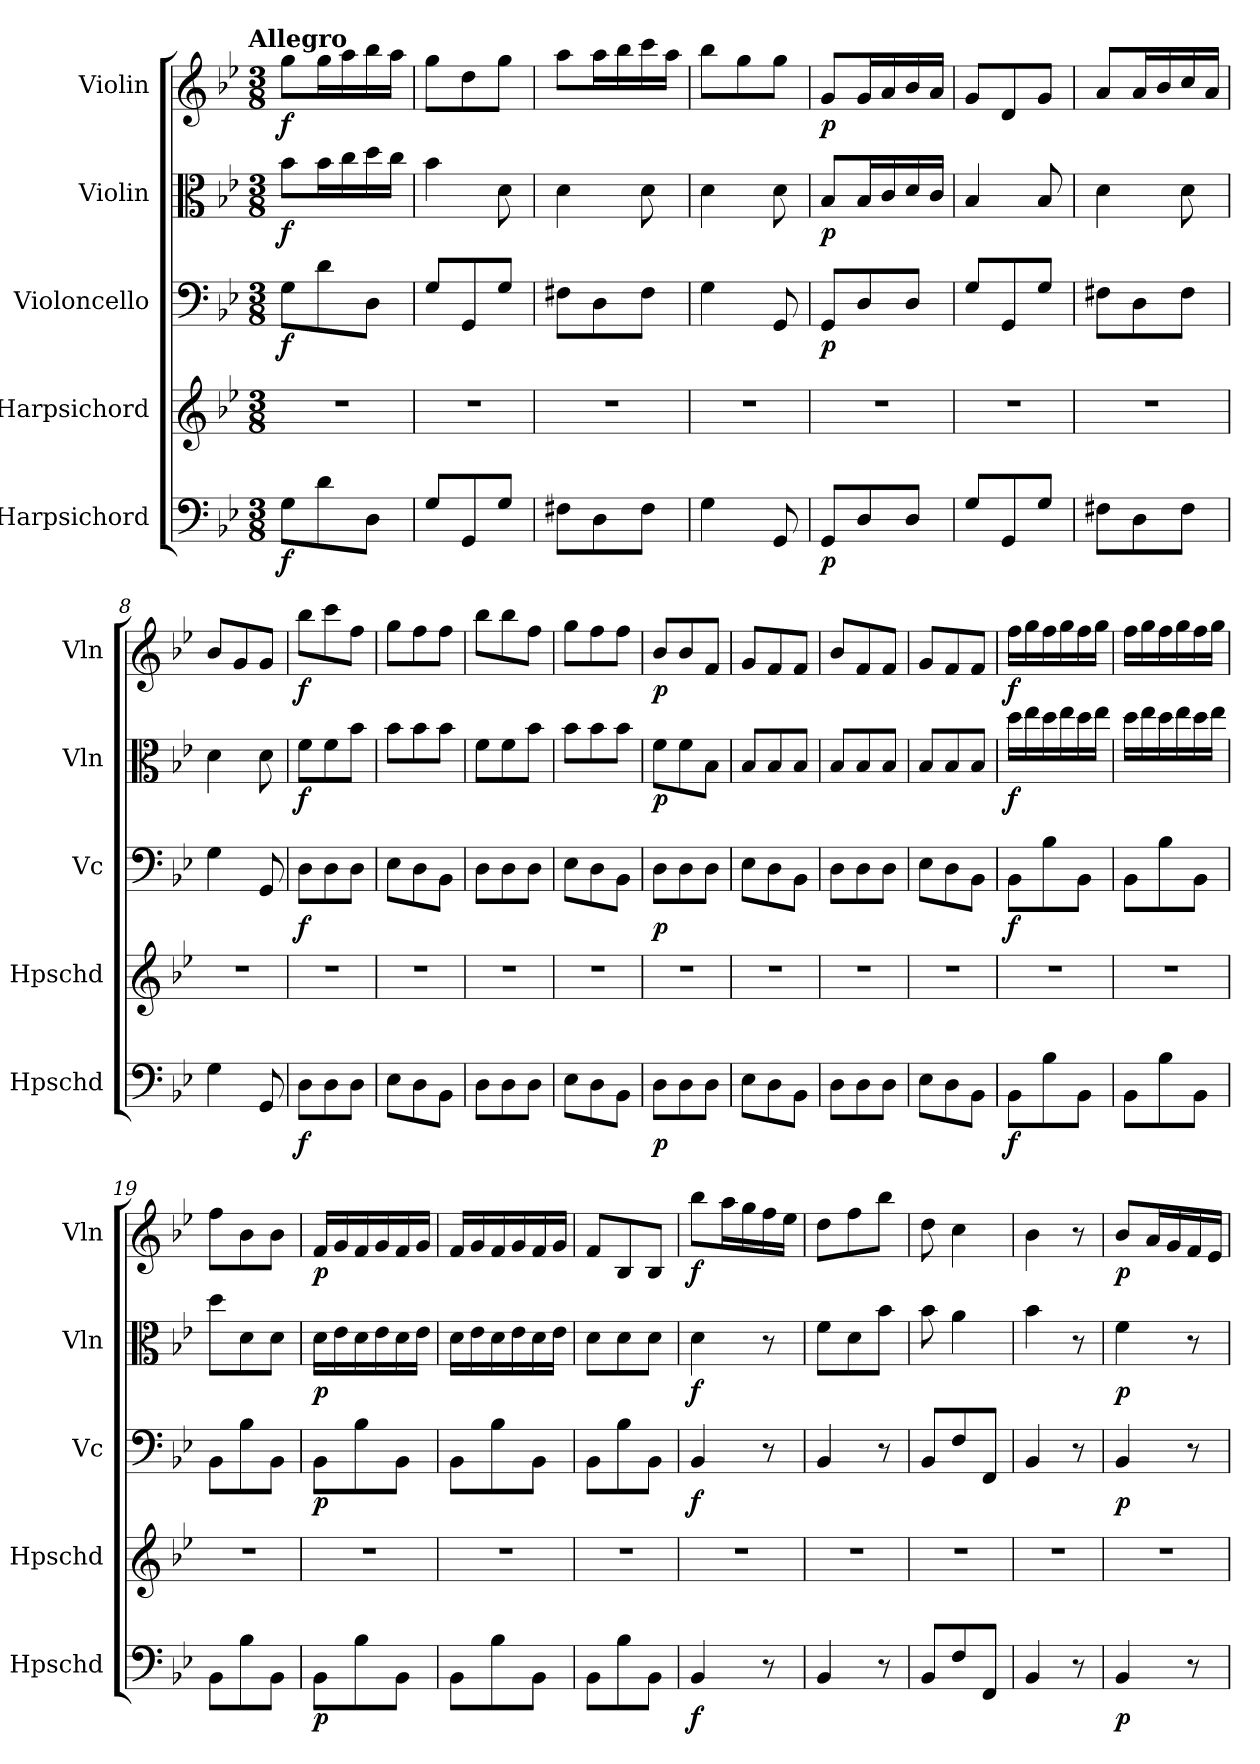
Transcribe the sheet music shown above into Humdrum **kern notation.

**kern	**dynam	**kern	**kern	**dynam	**kern	**dynam	**kern	**dynam
*part5	*part5	*part4	*part3	*part3	*part2	*part2	*part1	*part1
*staff5	*staff5	*staff4	*staff3	*staff3	*staff2	*staff2	*staff1	*staff1
*I"Harpsichord	*	*I"Harpsichord	*I"Violoncello	*	*I"Violin	*	*I"Violin	*
*I'Hpschd	*	*I'Hpschd	*I'Vc	*	*I'Vln	*	*I'Vln	*
*clefF4	*	*clefG2	*clefF4	*	*clefC3	*	*clefG2	*
*k[b-e-]	*	*k[b-e-]	*k[b-e-]	*	*k[b-e-]	*	*k[b-e-]	*
!!LO:TX:omd:t=Allegro
*M3/8	*	*M3/8	*M3/8	*	*M3/8	*	*M3/8	*
*MM132	*	*MM132	*MM132	*	*MM132	*	*MM132	*
=1	=1	=1	=1	=1	=1	=1	=1	=1
8G\L	f	4.r	8G\L	f	8b-\L	f	8gg\L	f
8d\	.	.	8d\	.	16b-\L	.	16gg\L	.
.	.	.	.	.	16cc\	.	16aa\	.
8D\J	.	.	8D\J	.	16dd\	.	16bb-\	.
.	.	.	.	.	16cc\JJ	.	16aa\JJ	.
=2	=2	=2	=2	=2	=2	=2	=2	=2
8G/L	.	4.r	8G/L	.	4b-\	.	8gg\L	.
8GG/	.	.	8GG/	.	.	.	8dd\	.
8G/J	.	.	8G/J	.	8d\	.	8gg\J	.
=3	=3	=3	=3	=3	=3	=3	=3	=3
8F#X\L	.	4.r	8F#X\L	.	4d\	.	8aa\L	.
8D\	.	.	8D\	.	.	.	16aa\L	.
.	.	.	.	.	.	.	16bb-\	.
8F#\J	.	.	8F#\J	.	8d\	.	16ccc\	.
.	.	.	.	.	.	.	16aa\JJ	.
=4	=4	=4	=4	=4	=4	=4	=4	=4
4G\	.	4.r	4G\	.	4d\	.	8bb-\L	.
.	.	.	.	.	.	.	8gg\	.
8GG/	.	.	8GG/	.	8d\	.	8gg\J	.
=5	=5	=5	=5	=5	=5	=5	=5	=5
8GG/L	p	4.r	8GG/L	p	8B-/L	p	8g/L	p
8D/	.	.	8D/	.	16B-/L	.	16g/L	.
.	.	.	.	.	16c/	.	16a/	.
8D/J	.	.	8D/J	.	16d/	.	16b-/	.
.	.	.	.	.	16c/JJ	.	16a/JJ	.
=6	=6	=6	=6	=6	=6	=6	=6	=6
8G/L	.	4.r	8G/L	.	4B-/	.	8g/L	.
8GG/	.	.	8GG/	.	.	.	8d/	.
8G/J	.	.	8G/J	.	8B-/	.	8g/J	.
=7	=7	=7	=7	=7	=7	=7	=7	=7
8F#X\L	.	4.r	8F#X\L	.	4d\	.	8a/L	.
8D\	.	.	8D\	.	.	.	16a/L	.
.	.	.	.	.	.	.	16b-/	.
8F#\J	.	.	8F#\J	.	8d\	.	16cc/	.
.	.	.	.	.	.	.	16a/JJ	.
=8	=8	=8	=8	=8	=8	=8	=8	=8
4G\	.	4.r	4G\	.	4d\	.	8b-/L	.
.	.	.	.	.	.	.	8g/	.
8GG/	.	.	8GG/	.	8d\	.	8g/J	.
=9	=9	=9	=9	=9	=9	=9	=9	=9
8D\L	f	4.r	8D\L	f	8f\L	f	8bb-\L	f
8D\	.	.	8D\	.	8f\	.	8ccc\	.
8D\J	.	.	8D\J	.	8b-\J	.	8ff\J	.
=10	=10	=10	=10	=10	=10	=10	=10	=10
8E-\L	.	4.r	8E-\L	.	8b-\L	.	8gg\L	.
8D\	.	.	8D\	.	8b-\	.	8ff\	.
8BB-\J	.	.	8BB-\J	.	8b-\J	.	8ff\J	.
=11	=11	=11	=11	=11	=11	=11	=11	=11
8D\L	.	4.r	8D\L	.	8f\L	.	8bb-\L	.
8D\	.	.	8D\	.	8f\	.	8bb-\	.
8D\J	.	.	8D\J	.	8b-\J	.	8ff\J	.
=12	=12	=12	=12	=12	=12	=12	=12	=12
8E-\L	.	4.r	8E-\L	.	8b-\L	.	8gg\L	.
8D\	.	.	8D\	.	8b-\	.	8ff\	.
8BB-\J	.	.	8BB-\J	.	8b-\J	.	8ff\J	.
=13	=13	=13	=13	=13	=13	=13	=13	=13
8D\L	p	4.r	8D\L	p	8f\L	p	8b-/L	p
8D\	.	.	8D\	.	8f\	.	8b-/	.
8D\J	.	.	8D\J	.	8B-\J	.	8f/J	.
=14	=14	=14	=14	=14	=14	=14	=14	=14
8E-\L	.	4.r	8E-\L	.	8B-/L	.	8g/L	.
8D\	.	.	8D\	.	8B-/	.	8f/	.
8BB-\J	.	.	8BB-\J	.	8B-/J	.	8f/J	.
=15	=15	=15	=15	=15	=15	=15	=15	=15
8D\L	.	4.r	8D\L	.	8B-/L	.	8b-/L	.
8D\	.	.	8D\	.	8B-/	.	8f/	.
8D\J	.	.	8D\J	.	8B-/J	.	8f/J	.
=16	=16	=16	=16	=16	=16	=16	=16	=16
8E-\L	.	4.r	8E-\L	.	8B-/L	.	8g/L	.
8D\	.	.	8D\	.	8B-/	.	8f/	.
8BB-\J	.	.	8BB-\J	.	8B-/J	.	8f/J	.
=17	=17	=17	=17	=17	=17	=17	=17	=17
8BB-\L	f	4.r	8BB-\L	f	16dd\LL	f	16ff\LL	f
.	.	.	.	.	16ee-\	.	16gg\	.
8B-\	.	.	8B-\	.	16dd\	.	16ff\	.
.	.	.	.	.	16ee-\	.	16gg\	.
8BB-\J	.	.	8BB-\J	.	16dd\	.	16ff\	.
.	.	.	.	.	16ee-\JJ	.	16gg\JJ	.
=18	=18	=18	=18	=18	=18	=18	=18	=18
8BB-\L	.	4.r	8BB-\L	.	16dd\LL	.	16ff\LL	.
.	.	.	.	.	16ee-\	.	16gg\	.
8B-\	.	.	8B-\	.	16dd\	.	16ff\	.
.	.	.	.	.	16ee-\	.	16gg\	.
8BB-\J	.	.	8BB-\J	.	16dd\	.	16ff\	.
.	.	.	.	.	16ee-\JJ	.	16gg\JJ	.
=19	=19	=19	=19	=19	=19	=19	=19	=19
8BB-\L	.	4.r	8BB-\L	.	8dd\L	.	8ff\L	.
8B-\	.	.	8B-\	.	8d\	.	8b-\	.
8BB-\J	.	.	8BB-\J	.	8d\J	.	8b-\J	.
=20	=20	=20	=20	=20	=20	=20	=20	=20
8BB-\L	p	4.r	8BB-\L	p	16d\LL	p	16f/LL	p
.	.	.	.	.	16e-\	.	16g/	.
8B-\	.	.	8B-\	.	16d\	.	16f/	.
.	.	.	.	.	16e-\	.	16g/	.
8BB-\J	.	.	8BB-\J	.	16d\	.	16f/	.
.	.	.	.	.	16e-\JJ	.	16g/JJ	.
=21	=21	=21	=21	=21	=21	=21	=21	=21
8BB-\L	.	4.r	8BB-\L	.	16d\LL	.	16f/LL	.
.	.	.	.	.	16e-\	.	16g/	.
8B-\	.	.	8B-\	.	16d\	.	16f/	.
.	.	.	.	.	16e-\	.	16g/	.
8BB-\J	.	.	8BB-\J	.	16d\	.	16f/	.
.	.	.	.	.	16e-\JJ	.	16g/JJ	.
=22	=22	=22	=22	=22	=22	=22	=22	=22
8BB-\L	.	4.r	8BB-\L	.	8d\L	.	8f/L	.
8B-\	.	.	8B-\	.	8d\	.	8B-/	.
8BB-\J	.	.	8BB-\J	.	8d\J	.	8B-/J	.
=23	=23	=23	=23	=23	=23	=23	=23	=23
4BB-/	f	4.r	4BB-/	f	4d\	f	8bb-\L	f
.	.	.	.	.	.	.	16aa\L	.
.	.	.	.	.	.	.	16gg\	.
8r	.	.	8r	.	8r	.	16ff\	.
.	.	.	.	.	.	.	16ee-\JJ	.
=24	=24	=24	=24	=24	=24	=24	=24	=24
4BB-/	.	4.r	4BB-/	.	8f\L	.	8dd\L	.
.	.	.	.	.	8d\	.	8ff\	.
8r	.	.	8r	.	8b-\J	.	8bb-\J	.
=25	=25	=25	=25	=25	=25	=25	=25	=25
8BB-/L	.	4.r	8BB-/L	.	8b-\	.	8dd\	.
8F/	.	.	8F/	.	4a\	.	4cc\	.
8FF/J	.	.	8FF/J	.	.	.	.	.
=26	=26	=26	=26	=26	=26	=26	=26	=26
4BB-/	.	4.r	4BB-/	.	4b-\	.	4b-\	.
8r	.	.	8r	.	8r	.	8r	.
=27	=27	=27	=27	=27	=27	=27	=27	=27
4BB-/	p	4.r	4BB-/	p	4f\	p	8b-/L	p
.	.	.	.	.	.	.	16a/L	.
.	.	.	.	.	.	.	16g/	.
8r	.	.	8r	.	8r	.	16f/	.
.	.	.	.	.	.	.	16e-/JJ	.
=	=	=	=	=	=	=	=	=
*-	*-	*-	*-	*-	*-	*-	*-	*-
